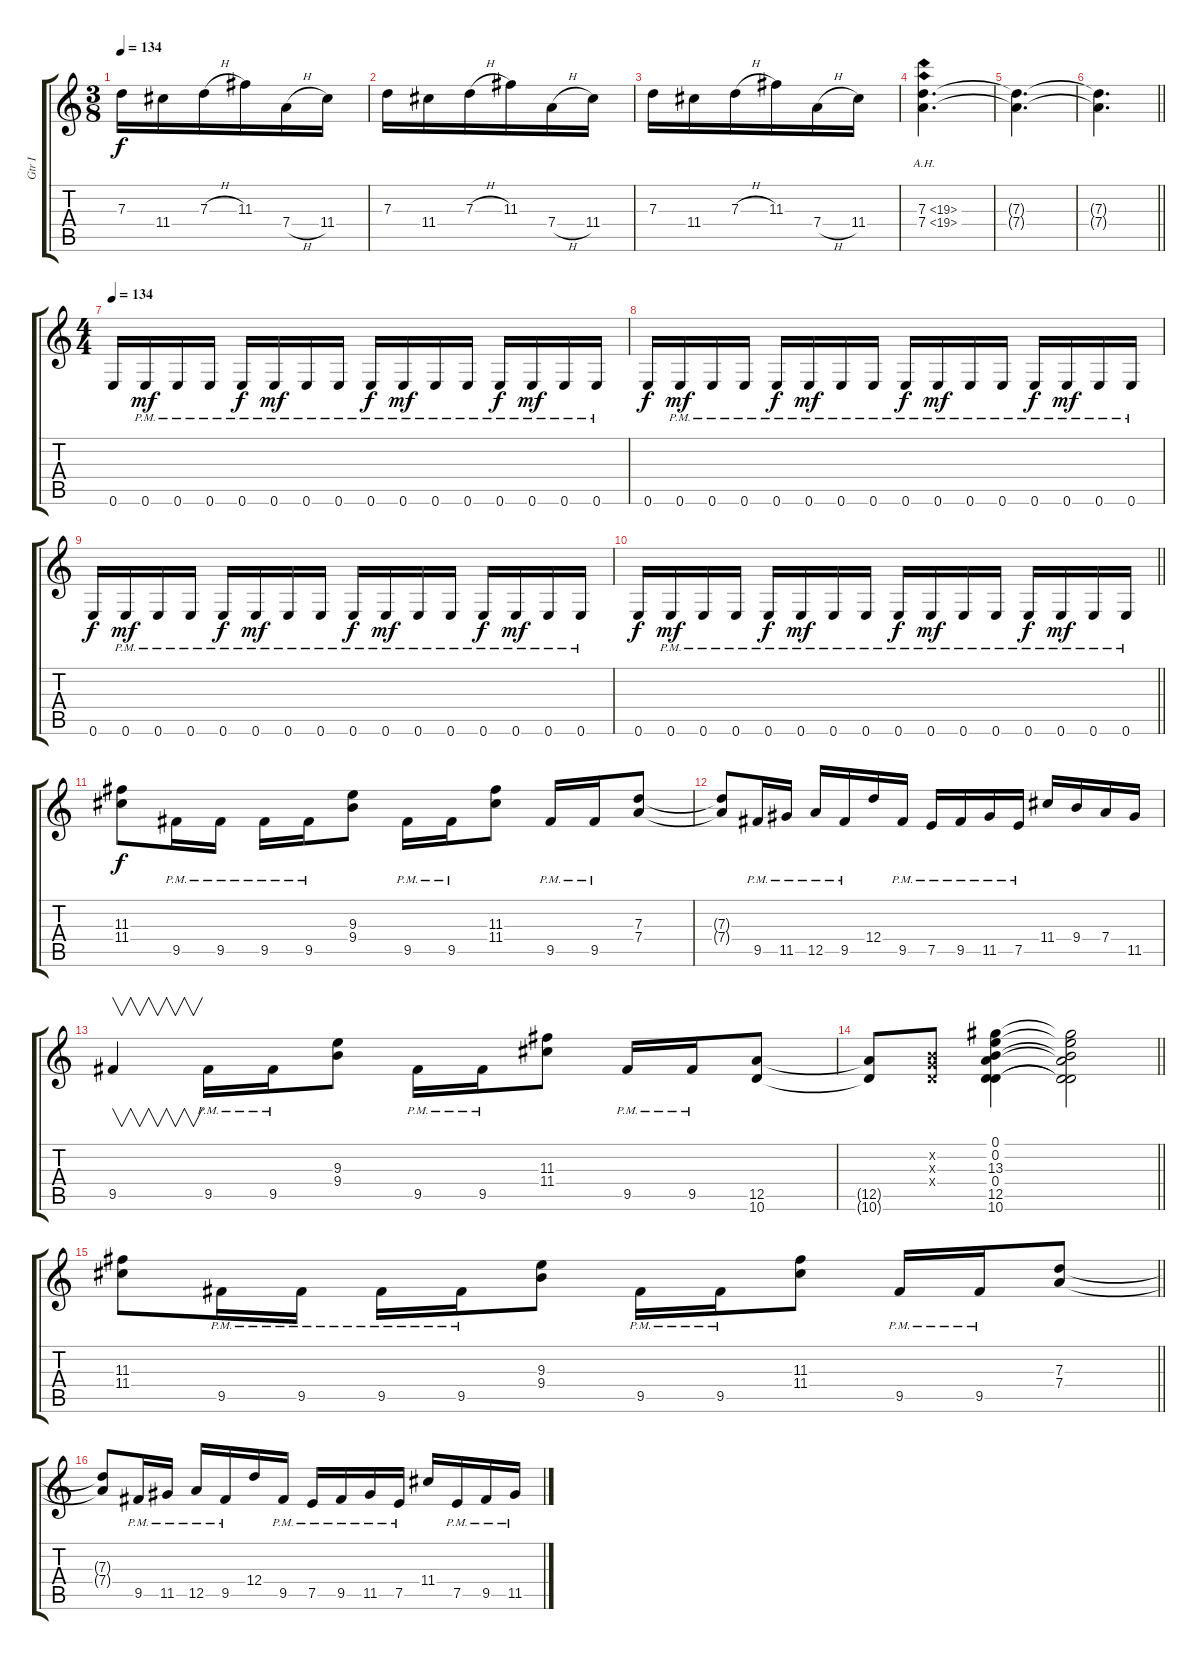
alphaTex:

\track ("Gtr I" "Gtr I") {instrument overdrivenguitar}
\staff {score tabs}
\tuning (E4 B3 G3 D3 A2 E2) {hide}
\ts (3 8)
\tempo 134
\clef g2
\ks c
7.3.16{dy f} 11.4.16 7.3{h}.16 11.3.16 7.4{h}.16 11.4.16 |
7.3.16 11.4.16 7.3{h}.16 11.3.16 7.4{h}.16 11.4.16 |
7.3.16 11.4.16 7.3{h}.16 11.3.16 7.4{h}.16 11.4.16 |
(7.3{ah 12} 7.4{ah 12}).4{d} |
(7.3{t} 7.4{t}).4{d} |
\barLineRight lightlight
(7.3{t} 7.4{t}).4{d} |
\ts (4 4)
\tempo 134
0.6.16 0.6{pm}.16{dy mf} 0.6{pm}.16 0.6{pm}.16 0.6{pm}.16{dy f} 0.6{pm}.16{dy mf} 0.6{pm}.16 0.6{pm}.16 0.6{pm}.16{dy f} 0.6{pm}.16{dy mf} 0.6{pm}.16 0.6{pm}.16 0.6{pm}.16{dy f} 0.6{pm}.16{dy mf} 0.6{pm}.16 0.6{pm}.16 |
0.6.16{dy f} 0.6{pm}.16{dy mf} 0.6{pm}.16 0.6{pm}.16 0.6{pm}.16{dy f} 0.6{pm}.16{dy mf} 0.6{pm}.16 0.6{pm}.16 0.6{pm}.16{dy f} 0.6{pm}.16{dy mf} 0.6{pm}.16 0.6{pm}.16 0.6{pm}.16{dy f} 0.6{pm}.16{dy mf} 0.6{pm}.16 0.6{pm}.16 |
0.6.16{dy f} 0.6{pm}.16{dy mf} 0.6{pm}.16 0.6{pm}.16 0.6{pm}.16{dy f} 0.6{pm}.16{dy mf} 0.6{pm}.16 0.6{pm}.16 0.6{pm}.16{dy f} 0.6{pm}.16{dy mf} 0.6{pm}.16 0.6{pm}.16 0.6{pm}.16{dy f} 0.6{pm}.16{dy mf} 0.6{pm}.16 0.6{pm}.16 |
\barLineRight lightlight
0.6.16{dy f} 0.6{pm}.16{dy mf} 0.6{pm}.16 0.6{pm}.16 0.6{pm}.16{dy f} 0.6{pm}.16{dy mf} 0.6{pm}.16 0.6{pm}.16 0.6{pm}.16{dy f} 0.6{pm}.16{dy mf} 0.6{pm}.16 0.6{pm}.16 0.6{pm}.16{dy f} 0.6{pm}.16{dy mf} 0.6{pm}.16 0.6{pm}.16 |
(11.3 11.4).8{dy f} 9.5{pm}.16 9.5{pm}.16 9.5{pm}.16 9.5{pm}.16 (9.3 9.4).8 9.5{pm}.16 9.5{pm}.16 (11.3 11.4).8 9.5{pm}.16 9.5{pm}.16 (7.3 7.4).8 |
(7.3{t} 7.4{t}).8 9.5{pm}.16 11.5{pm}.16 12.5{pm}.16 9.5{pm}.16 12.4.16 9.5{pm}.16 7.5{pm}.16 9.5{pm}.16 11.5{pm}.16 7.5{pm}.16 11.4.16 9.4.16 7.4.16 11.5.16 |
9.5.4{v} 9.5{pm}.16 9.5{pm}.16 (9.3 9.4).8 9.5{pm}.16 9.5{pm}.16 (11.3 11.4).8 9.5{pm}.16 9.5{pm}.16 (12.5 10.6).8 |
\barLineRight lightlight
(12.5{t} 10.6{t}).8 (0.2{x} 0.3{x} 0.4{x}).8 (0.1 0.2 13.3 0.4 12.5 10.6).4 (0.1{t} 0.2{t} 13.3{t} 0.4{t} 12.5{t} 10.6{t}).2 |
\barLineRight lightlight
(11.3 11.4).8 9.5{pm}.16 9.5{pm}.16 9.5{pm}.16 9.5{pm}.16 (9.3 9.4).8 9.5{pm}.16 9.5{pm}.16 (11.3 11.4).8 9.5{pm}.16 9.5{pm}.16 (7.3 7.4).8 |
(7.3{t} 7.4{t}).8 9.5{pm}.16 11.5{pm}.16 12.5{pm}.16 9.5{pm}.16 12.4.16 9.5{pm}.16 7.5{pm}.16 9.5{pm}.16 11.5{pm}.16 7.5{pm}.16 11.4.16 7.5{pm}.16 9.5{pm}.16 11.5{pm}.16
